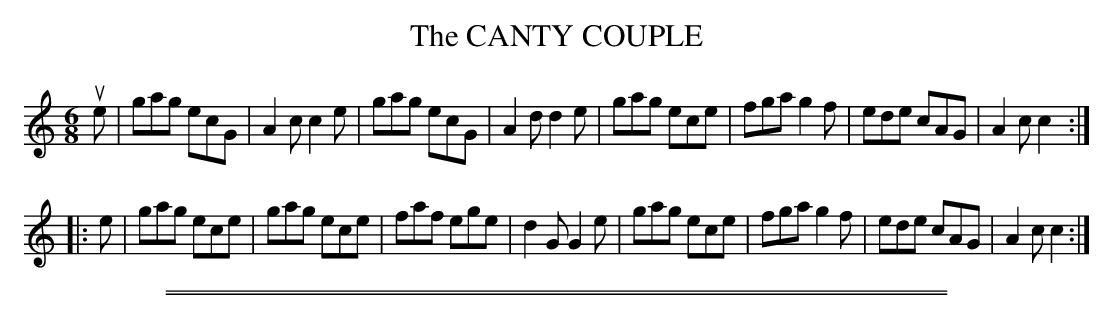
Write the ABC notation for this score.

X:1
T: The CANTY COUPLE
M: 6/8
L: 1/8
K: C
ue |\
gag ecG | A2c c2e | gag ecG | A2d d2e |\
gag ece | fga g2f | ede cAG | A2c c2 :|
|: e |\
gag ece | gag ece | faf ege | d2G G2e |\
gag ece | fga g2f | ede cAG | A2c c2 :|
